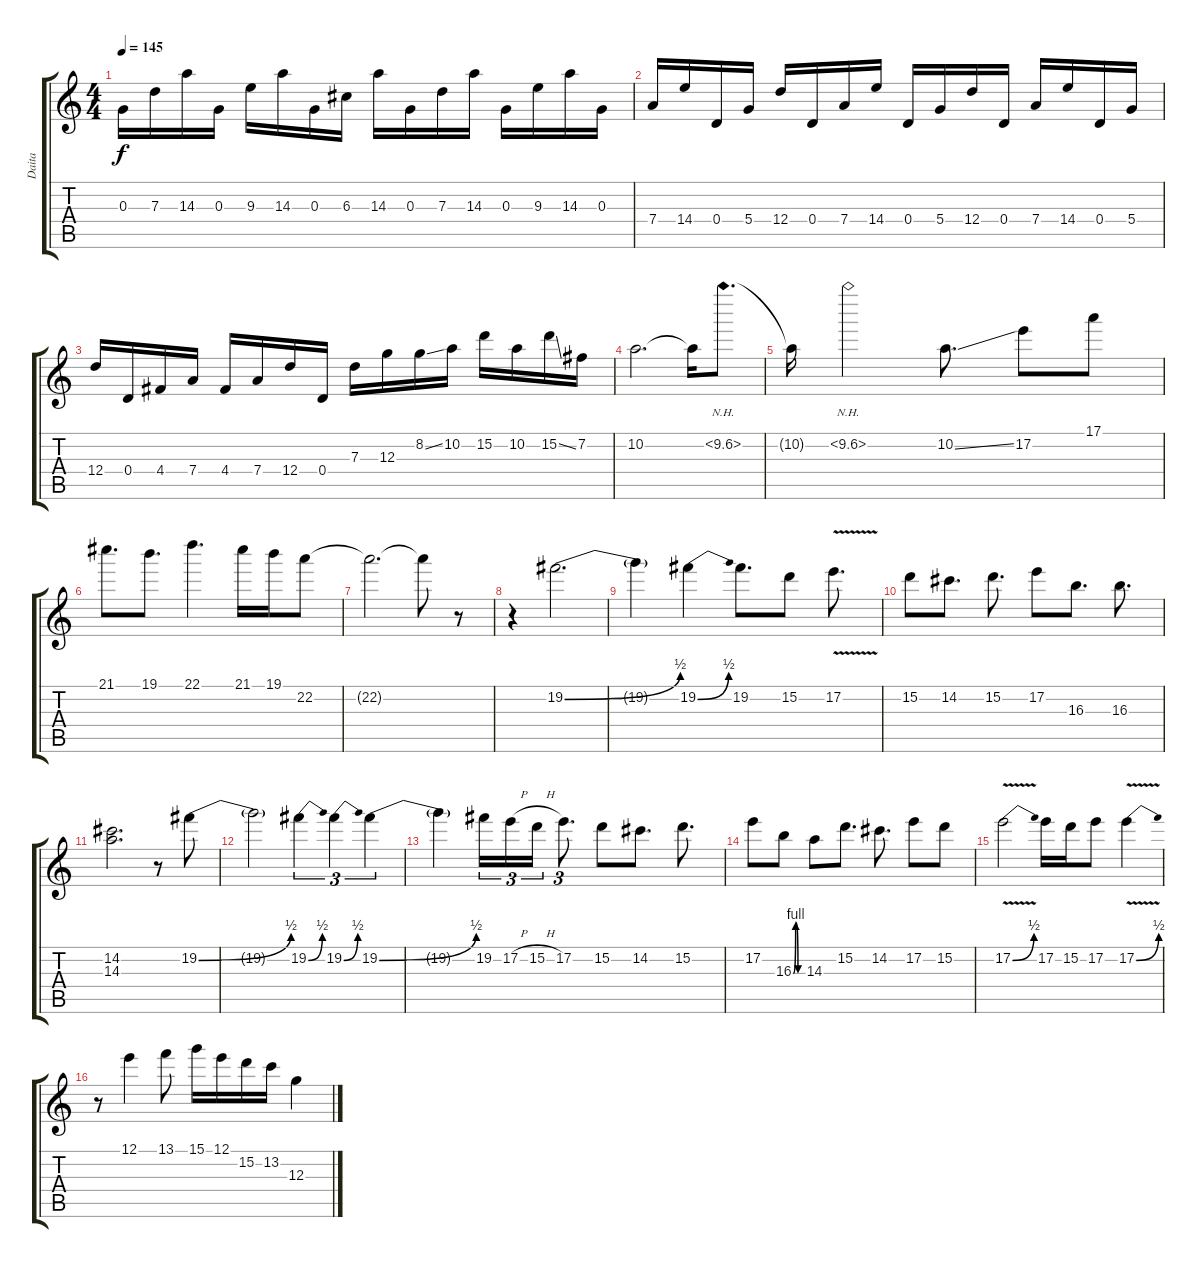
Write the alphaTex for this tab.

\track ("Daita" "Daita") {instrument distortionguitar}
\staff {score tabs}
\tuning (E4 B3 G3 D3 A2 E2) {hide}
\ts (4 4)
\tempo 145
\clef g2
\ks c
0.3.16{dy f} 7.3.16 14.3.16 0.3.16 9.3.16 14.3.16 0.3.16 6.3.16 14.3.16 0.3.16 7.3.16 14.3.16 0.3.16 9.3.16 14.3.16 0.3.16 |
7.4.16 14.4.16 0.4.16 5.4.16 12.4.16 0.4.16 7.4.16 14.4.16 0.4.16 5.4.16 12.4.16 0.4.16 7.4.16 14.4.16 0.4.16 5.4.16 |
12.4.16 0.4.16 4.4.16 7.4.16 4.4.16 7.4.16 12.4.16 0.4.16 7.3.16 12.3.16 8.2{ss}.16 10.2.16 15.2.16 10.2.16 15.2{ss}.16 7.2.16 |
10.2.2{d} 10.2{t}.16 10.2{nh}.8{d} |
10.2{t}.16 10.2{nh}.2 10.2{ss}.8{d} 17.2.8 17.1.8 |
21.1.8{d} 19.1.8{d} 22.1.4{d} 21.1.16 19.1.16 22.2.8 |
22.2{t}.2{d} 22.2{t}.8 r.8 |
r.4 19.2{be (bend 0 0 60 2)}.2{d} |
19.2{t}.4 19.2{be (bend 0 0 60 2)}.4 19.2.8{d} 15.2.8 17.2{v}.8{d} |
15.2.8 14.2.8{d} 15.2.8{d} 17.2.8 16.3.8{d} 16.3.8{d} |
(14.2 14.3).2{d} r.8 19.2{be (bend 0 0 60 2)}.8 |
19.2{t}.2 19.2{be (bend 0 0 60 2)}.4{tu (3 2)} 19.2{be (bend 0 0 60 2)}.4{tu (3 2)} 19.2{be (bend 0 0 60 2)}.4{tu (3 2)} |
19.2{t}.4 19.2.16{tu (3 2)} 17.2{h}.16{tu (3 2)} 15.2{h}.16{tu (3 2)} 17.2.8{d tu (3 2)} 15.2.8 14.2.8{d} 15.2.8{d} |
17.2.8 16.3{be (custom 0 0 15 4 30 0 45 0 60 0)}.8 14.3.8 15.2.8{d} 14.2.8{d} 17.2.8 15.2.8 |
17.2{be (bend 0 0 60 2) v}.2 17.2.16 15.2.16 17.2.8 17.2{be (bend 0 0 60 2) v}.4 |
r.8 12.1.4 13.1.8 15.1.16 12.1.16 15.2.16 13.2.16 12.3.4
